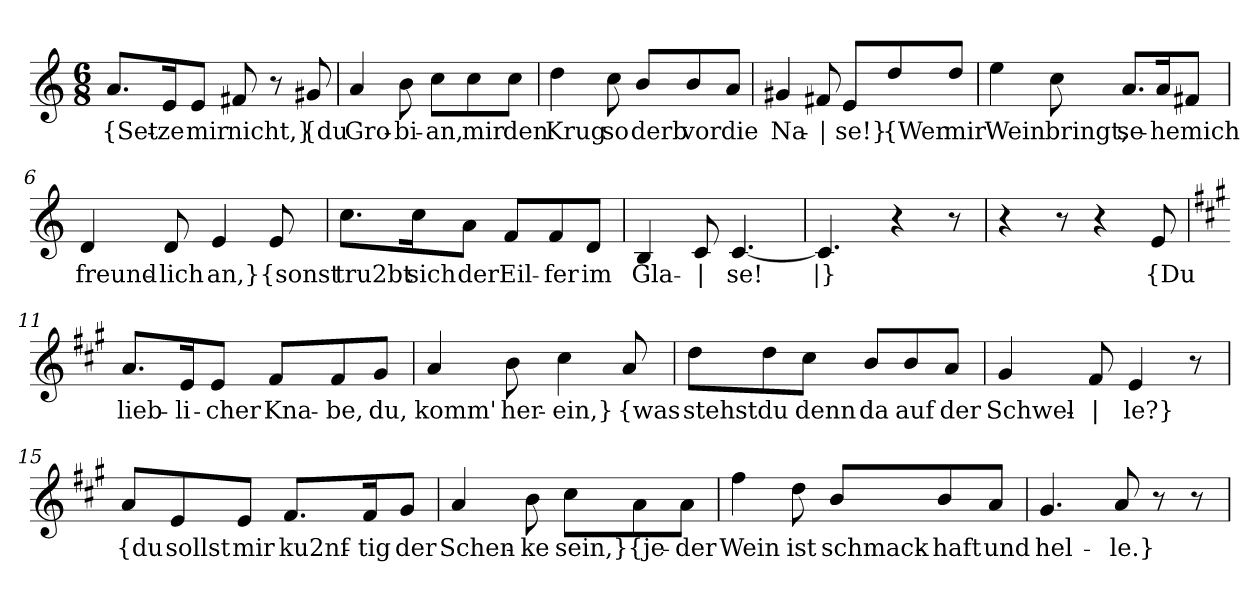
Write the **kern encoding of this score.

**kern	**text
*part1	*part1
*staff1	*staff1
*clefG2	*
*k[]	*
*M6/8	*
=1	=1
!	!LO:LY:b
8.a/L	{Set-
!	!LO:LY:b
16e/K	-ze
!	!LO:LY:b
8e/J	mir
!	!LO:LY:b
8f#X/	nicht,}
8r	.
!	!LO:LY:b
8g#X/	{du
=2	=2
!	!LO:LY:b
4a/	Gro-
!	!LO:LY:b
8b\	-bi-
!	!LO:LY:b
8cc\L	-an,
!	!LO:LY:b
8cc\	mir
!	!LO:LY:b
8cc\J	den
=3	=3
!	!LO:LY:b
4dd\	Krug
!	!LO:LY:b
8cc\	so
!	!LO:LY:b
8b/L	derb
!	!LO:LY:b
8b/	vor
!	!LO:LY:b
8a/J	die
=4	=4
!	!LO:LY:b
4g#X/	Na-
!	!LO:LY:b
8f#X/	|
!	!LO:LY:b
8e/L	-se!}
!	!LO:LY:b
8dd/	{Wer
!	!LO:LY:b
8dd/J	mir
!!LO:LB:g=z
=5	=5
!	!LO:LY:b
4ee\	Wein
!	!LO:LY:b
8cc\	bringt,
!	!LO:LY:b
8.a/L	se-
!	!LO:LY:b
16a/K	he
!	!LO:LY:b
8f#X/J	mich
=6	=6
!	!LO:LY:b
4d/	freund-
!	!LO:LY:b
8d/	-lich
!	!LO:LY:b
4e/	an,}
!	!LO:LY:b
8e/	{sonst
=7	=7
!	!LO:LY:b
8.cc\L	tru2bt
!	!LO:LY:b
16cc\K	sich
!	!LO:LY:b
8a\J	der
!	!LO:LY:b
8f/L	Eil-
!	!LO:LY:b
8f/	-fer
!	!LO:LY:b
8d/J	im
=8	=8
!	!LO:LY:b
4B/	Gla-
!	!LO:LY:b
8c/	|
!	!LO:LY:b
[4.c/	se!
=9	=9
!	!LO:LY:b
4.c/]	|}
4r	.
8r	.
!!LO:LB:g=z
=10	=10
4r	.
8r	.
4r	.
!	!LO:LY:b
8e/	{Du
=11	=11
*k[f#c#g#]	*
!	!LO:LY:b
8.a/L	lieb-
!	!LO:LY:b
16e/K	-li-
!	!LO:LY:b
8e/J	-cher
!	!LO:LY:b
8f#/L	Kna-
!	!LO:LY:b
8f#/	-be,
!	!LO:LY:b
8g#/J	du,
=12	=12
!	!LO:LY:b
4a/	komm'
!	!LO:LY:b
8b\	her-
!	!LO:LY:b
4cc#\	-ein,}
!	!LO:LY:b
8a/	{was
=13	=13
!	!LO:LY:b
8dd\L	stehst
!	!LO:LY:b
8dd\	du
!	!LO:LY:b
8cc#\J	denn
!	!LO:LY:b
8b/L	da
!	!LO:LY:b
8b/	auf
!	!LO:LY:b
8a/J	der
!!LO:LB:g=z
=14	=14
!	!LO:LY:b
4g#/	Schwel-
!	!LO:LY:b
8f#/	|
!	!LO:LY:b
4e/	le?}
8r	.
=15	=15
!	!LO:LY:b
8a/L	{du
!	!LO:LY:b
8e/	sollst
!	!LO:LY:b
8e/J	mir
!	!LO:LY:b
8.f#/L	ku2nf-
!	!LO:LY:b
16f#/K	tig
!	!LO:LY:b
8g#/J	der
=16	=16
!	!LO:LY:b
4a/	Schen-
!	!LO:LY:b
8b\	-ke
!	!LO:LY:b
8cc#\L	sein,}
!	!LO:LY:b
8a\	{je-
!	!LO:LY:b
8a\J	-der
=17	=17
!	!LO:LY:b
4ff#\	Wein
!	!LO:LY:b
8dd\	ist
!	!LO:LY:b
8b/L	schmack-
!	!LO:LY:b
8b/	-haft
!	!LO:LY:b
8a/J	und
!!LO:LB:g=z
=18	=18
!	!LO:LY:b
4.g#/	hel-
!	!LO:LY:b
8a/	-le.}
8r	.
8r	.
=	=
*-	*-
